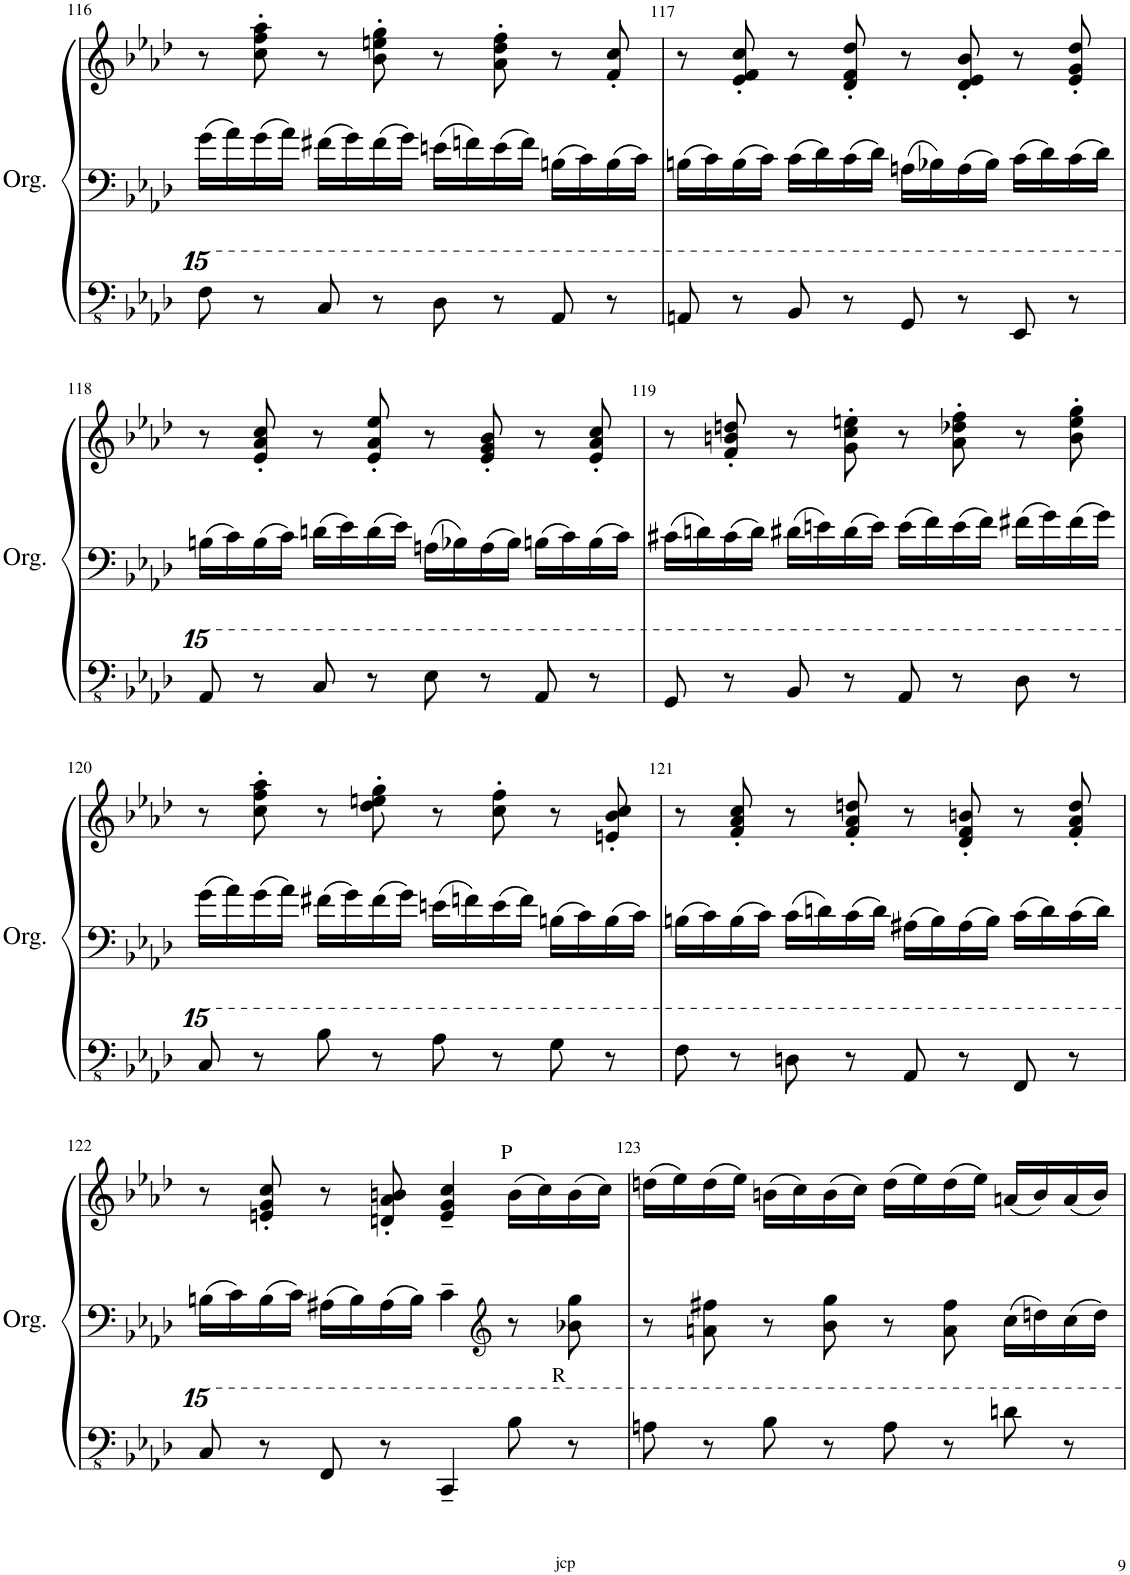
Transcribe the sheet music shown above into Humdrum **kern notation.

**kern	**kern	**kern
*part1	*part1	*part1
*staff3	*staff2	*staff1
*I"Orgue à tuyaux	*	*
*I'Org.	*	*
!!LO:PB:g=z
*clefFv4	*clefF4	*clefG2
*k[b-e-a-d-]	*k[b-e-a-d-]	*k[b-e-a-d-]
*M4/4	*M4/4	*M4/4
*met(c)	*met(c)	*met(c)
=116	=116	=116
8f\	16g\LL	8r
.	16a-\	.
8r	16g\	8cc\' 8ff\' 8aa-\'
.	16a-\JJ	.
8c/	16f#X\LL	8r
.	16g\	.
8r	16f#\	8b-\' 8een\' 8gg\'
.	16g\JJ	.
8d-\	16en\LL	8r
.	16fn\	.
8r	16e\	8a-\' 8dd-\' 8ff\'
.	16f\JJ	.
8A-/	16Bn\LL	8r
.	16c\	.
8r	16B\	8f/' 8cc/'
.	16c\JJ	.
=117	=117	=117
8An/	16Bn\LL	8r
.	16c\	.
8r	16B\	8e-/' 8f/' 8cc/'
.	16c\JJ	.
8B-/	16c\LL	8r
.	16d-\	.
8r	16c\	8d-/' 8f/' 8dd-/'
.	16d-\JJ	.
8G/	16An\LL	8r
.	16B-X\	.
8r	16A\	8d-/' 8e-/' 8b-/'
.	16B-\JJ	.
8E-/	16c\LL	8r
.	16d-\	.
8r	16c\	8e-/' 8g/' 8dd-/'
.	16d-\JJ	.
!!LO:LB:g=z
=118	=118	=118
8A-/	16Bn\LL	8r
.	16c\	.
8r	16B\	8e-/' 8a-/' 8cc/'
.	16c\JJ	.
8c/	16dn\LL	8r
.	16e-\	.
8r	16d\	8e-/' 8a-/' 8ee-/'
.	16e-\JJ	.
8e-\	16An\LL	8r
.	16B-X\	.
8r	16A\	8e-/' 8g/' 8b-/'
.	16B-\JJ	.
8A-/	16Bn\LL	8r
.	16c\	.
8r	16B\	8e-/' 8a-/' 8cc/'
.	16c\JJ	.
=119	=119	=119
8G/	16c#X\LL	8r
.	16dn\	.
8r	16c#\	8f/' 8bn/' 8ddn/'
.	16d\JJ	.
8B-/	16d#X\LL	8r
.	16en\	.
8r	16d#\	8g\' 8cc\' 8een\'
.	16e\JJ	.
8A-/	16e\LL	8r
.	16f\	.
8r	16e\	8a-\' 8dd-X\' 8ff\'
.	16f\JJ	.
8d-\	16f#X\LL	8r
.	16g\	.
8r	16f#\	8b\' 8ee\' 8gg\'
.	16g\JJ	.
!!LO:LB:g=z
=120	=120	=120
8c/	16g\LL	8r
.	16a-\	.
8r	16g\	8cc\' 8ff\' 8aa-\'
.	16a-\JJ	.
8b-\	16f#X\LL	8r
.	16g\	.
8r	16f#\	8dd-\' 8een\' 8gg\'
.	16g\JJ	.
8a-\	16en\LL	8r
.	16fn\	.
8r	16e\	8cc\' 8ff\'
.	16f\JJ	.
8g\	16Bn\LL	8r
.	16c\	.
8r	16B\	8en/' 8b-/' 8cc/'
.	16c\JJ	.
=121	=121	=121
8f\	16Bn\LL	8r
.	16c\	.
8r	16B\	8f/' 8a-/' 8cc/'
.	16c\JJ	.
8dn\	16c\LL	8r
.	16dn\	.
8r	16c\	8f/' 8a-/' 8ddn/'
.	16d\JJ	.
8A-/	16A#X\LL	8r
.	16B\	.
8r	16A#\	8d-/' 8f/' 8bn/'
.	16B\JJ	.
8F/	16c\LL	8r
.	16d\	.
8r	16c\	8f/' 8a-/' 8dd/'
.	16d\JJ	.
!!LO:LB:g=z
=122	=122	=122
8c/	16Bn\LL	8r
.	16c\	.
8r	16B\	8en/' 8g/' 8cc/'
.	16c\JJ	.
8F/	16A#X\LL	8r
.	16B\	.
8r	16A#\	8dn/' 8a-/' 8bn/'
.	16B\JJ	.
4C~/	4c~\	4e/~ 4g/~ 4cc/~
*	*clefG2	*
!	!	!LO:TX:a:t=P
8b-\	8r	(16b\LL
.	.	16cc\)
!	!LO:TX:b:t=R	!
8r	8b-X\ 8gg\	(16b\
.	.	16cc\JJ)
=123	=123	=123
8an\	8r	(16ddn\LL
.	.	16ee-\)
8r	8an\ 8ff#X\	(16dd\
.	.	16ee-\JJ)
8b-\	8r	(16bn\LL
.	.	16cc\)
8r	8b-\ 8gg\	(16b\
.	.	16cc\JJ)
8a\	8r	(16dd\LL
.	.	16ee-\)
8r	8a\ 8ff#\	(16dd\
.	.	16ee-\JJ)
8ddn\	16cc\LL	(16an/LL
.	16ddn\	16b/)
8r	16cc\	(16a/
.	16dd\JJ	16b/JJ)
=	=	=
*-	*-	*-
